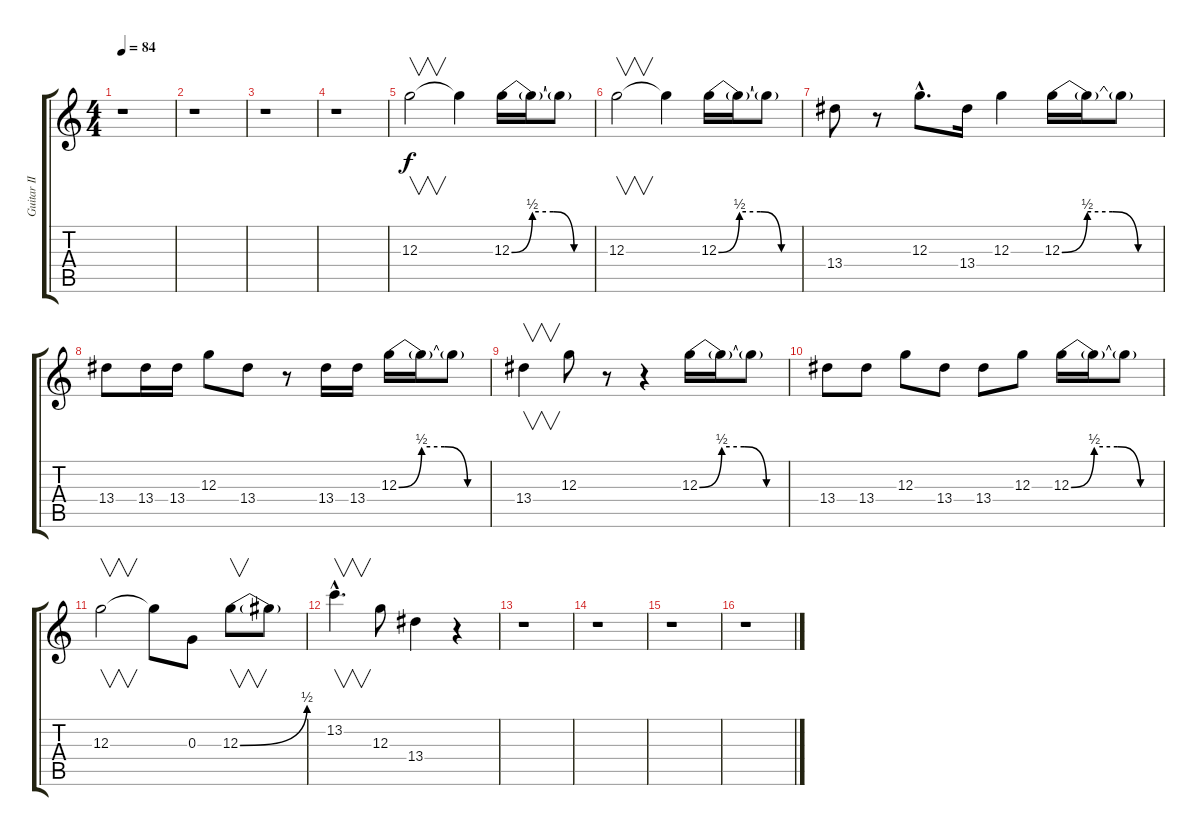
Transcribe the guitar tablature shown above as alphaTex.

\track ("Guitar II" "Guitar II") {instrument distortionguitar}
\staff {score tabs}
\tuning (E4 B3 G3 D3 A2 E2) {hide}
\ts (4 4)
\tempo 84
\clef g2
\ks c
r.1{dy f instrument distortionguitar} |
r.1 |
r.1 |
r.1 |
12.3.2{v} 12.3{t}.4 12.3{be (custom 0 0 15 2 30 2 45 0 60 0)}.16 12.3{t}.16 12.3{t}.8 |
12.3.2{v} 12.3{t}.4 12.3{be (custom 0 0 15 2 30 2 45 0 60 0)}.16 12.3{t}.16 12.3{t}.8 |
13.4.8 r.8 12.3{hac}.8{d} 13.4.16 12.3.4 12.3{be (custom 0 0 15 2 30 2 45 0 60 0)}.16 12.3{t}.16 12.3{t}.8 |
13.4.8 13.4.16 13.4.16 12.3.8 13.4.8 r.8 13.4.16 13.4.16 12.3{be (custom 0 0 15 2 30 2 45 0 60 0)}.16 12.3{t}.16 12.3{t}.8 |
13.4.4{v} 12.3.8 r.8 r.4 12.3{be (custom 0 0 15 2 30 2 45 0 60 0)}.16 12.3{t}.16 12.3{t}.8 |
13.4.8 13.4.8 12.3.8 13.4.8 13.4.8 12.3.8 12.3{be (custom 0 0 15 2 30 2 45 0 60 0)}.16 12.3{t}.16 12.3{t}.8 |
12.3.2{v} 12.3{t}.8 0.3.8 12.3{be (bend 0 0 60 2)}.8{v} 12.3{t}.8 |
13.2{hac}.4{v d} 12.3.8 13.4.4 r.4 |
r.1 |
r.1 |
r.1 |
r.1
